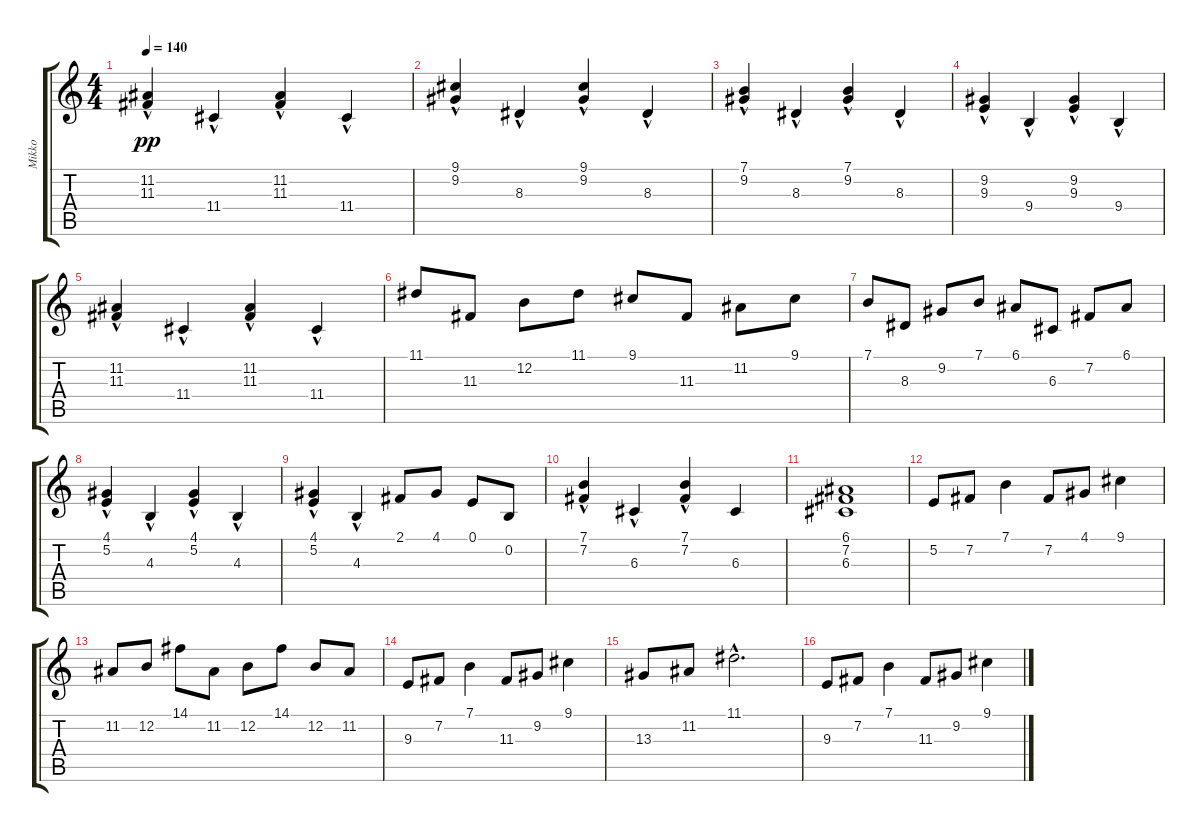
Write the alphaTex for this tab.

\track ("Mikko" "Mikko") {instrument acousticgrandpiano}
\staff {score tabs}
\tuning (E4 B3 G3 D3 A2 E2) {hide}
\ts (4 4)
\tempo 140
\clef g2
\ks c
(11.2{hac} 11.3{hac}).4{dy pp} 11.4{hac}.4 (11.2{hac} 11.3{hac}).4 11.4{hac}.4 |
(9.1{hac} 9.2{hac}).4 8.3{hac}.4 (9.1{hac} 9.2{hac}).4 8.3{hac}.4 |
(7.1{hac} 9.2{hac}).4 8.3{hac}.4 (7.1{hac} 9.2{hac}).4 8.3{hac}.4 |
(9.2{hac} 9.3{hac}).4{volume 15 instrument acousticgrandpiano} 9.4{hac}.4 (9.2{hac} 9.3{hac}).4 9.4{hac}.4 |
(11.2{hac} 11.3{hac}).4 11.4{hac}.4 (11.2{hac} 11.3{hac}).4 11.4{hac}.4 |
11.1.8 11.3.8 12.2.8 11.1.8 9.1.8 11.3.8 11.2.8 9.1.8 |
7.1.8 8.3.8 9.2.8 7.1.8 6.1.8 6.3.8 7.2.8 6.1.8 |
(4.1{hac} 5.2{hac}).4{volume 15 instrument acousticgrandpiano} 4.3{hac}.4 (4.1{hac} 5.2{hac}).4 4.3{hac}.4 |
(4.1{hac} 5.2{hac}).4 4.3{hac}.4 2.1.8 4.1.8 0.1.8 0.2.8 |
(7.1{hac} 7.2{hac}).4 6.3{hac}.4 (7.1{hac} 7.2{hac}).4 6.3.4 |
(6.1 7.2 6.3).1 |
5.2.8{volume 15 instrument acousticgrandpiano} 7.2.8 7.1.4 7.2.8 4.1.8 9.1.4 |
11.2.8 12.2.8 14.1.8 11.2.8 12.2.8 14.1.8 12.2.8 11.2.8 |
9.3.8 7.2.8 7.1.4 11.3.8 9.2.8 9.1.4 |
13.3.8 11.2.8 11.1{hac}.2{d} |
9.3.8 7.2.8 7.1.4 11.3.8 9.2.8 9.1.4
